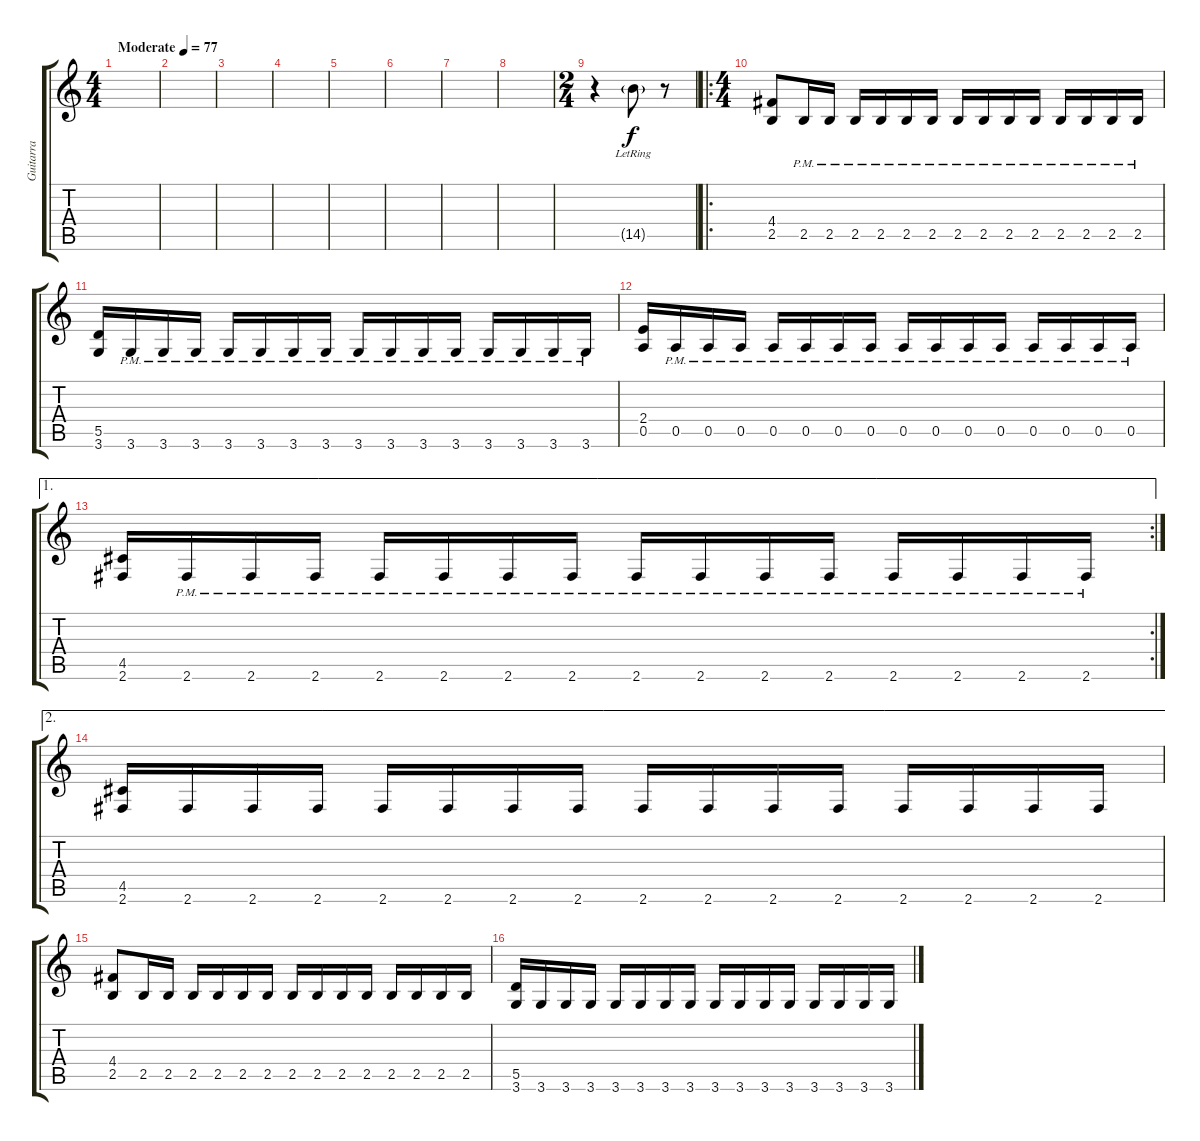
\track ("Guitarra" "Guitarra") {instrument distortionguitar}
\staff {score tabs}
\tuning (E4 B3 G3 D3 A2 E2) {hide}
\ts (4 4)
\tempo (77 "Moderate")
\clef g2
\ks c
|
|
|
|
|
|
|
|
\ts (2 4)
r.4 14.5{g lr}.8 r.8 |
\ro
\ts (4 4)
(4.4 2.5).8{dy f} 2.5{pm}.16 2.5{pm}.16 2.5{pm}.16 2.5{pm}.16 2.5{pm}.16 2.5{pm}.16 2.5{pm}.16 2.5{pm}.16 2.5{pm}.16 2.5{pm}.16 2.5{pm}.16 2.5{pm}.16 2.5{pm}.16 2.5{pm}.16 |
(5.5 3.6).16 3.6{pm}.16 3.6{pm}.16 3.6{pm}.16 3.6{pm}.16 3.6{pm}.16 3.6{pm}.16 3.6{pm}.16 3.6{pm}.16 3.6{pm}.16 3.6{pm}.16 3.6{pm}.16 3.6{pm}.16 3.6{pm}.16 3.6{pm}.16 3.6{pm}.16 |
(2.4 0.5).16 0.5{pm}.16 0.5{pm}.16 0.5{pm}.16 0.5{pm}.16 0.5{pm}.16 0.5{pm}.16 0.5{pm}.16 0.5{pm}.16 0.5{pm}.16 0.5{pm}.16 0.5{pm}.16 0.5{pm}.16 0.5{pm}.16 0.5{pm}.16 0.5{pm}.16 |
\ae 1
\rc 2
(4.5 2.6).16 2.6{pm}.16 2.6{pm}.16 2.6{pm}.16 2.6{pm}.16 2.6{pm}.16 2.6{pm}.16 2.6{pm}.16 2.6{pm}.16 2.6{pm}.16 2.6{pm}.16 2.6{pm}.16 2.6{pm}.16 2.6{pm}.16 2.6{pm}.16 2.6{pm}.16 |
\ae 2
(4.5 2.6).16 2.6.16 2.6.16 2.6.16 2.6.16 2.6.16 2.6.16 2.6.16 2.6.16 2.6.16 2.6.16 2.6.16 2.6.16 2.6.16 2.6.16 2.6.16 |
(4.4 2.5).8 2.5.16 2.5.16 2.5.16 2.5.16 2.5.16 2.5.16 2.5.16 2.5.16 2.5.16 2.5.16 2.5.16 2.5.16 2.5.16 2.5.16 |
(5.5 3.6).16 3.6.16 3.6.16 3.6.16 3.6.16 3.6.16 3.6.16 3.6.16 3.6.16 3.6.16 3.6.16 3.6.16 3.6.16 3.6.16 3.6.16 3.6.16
